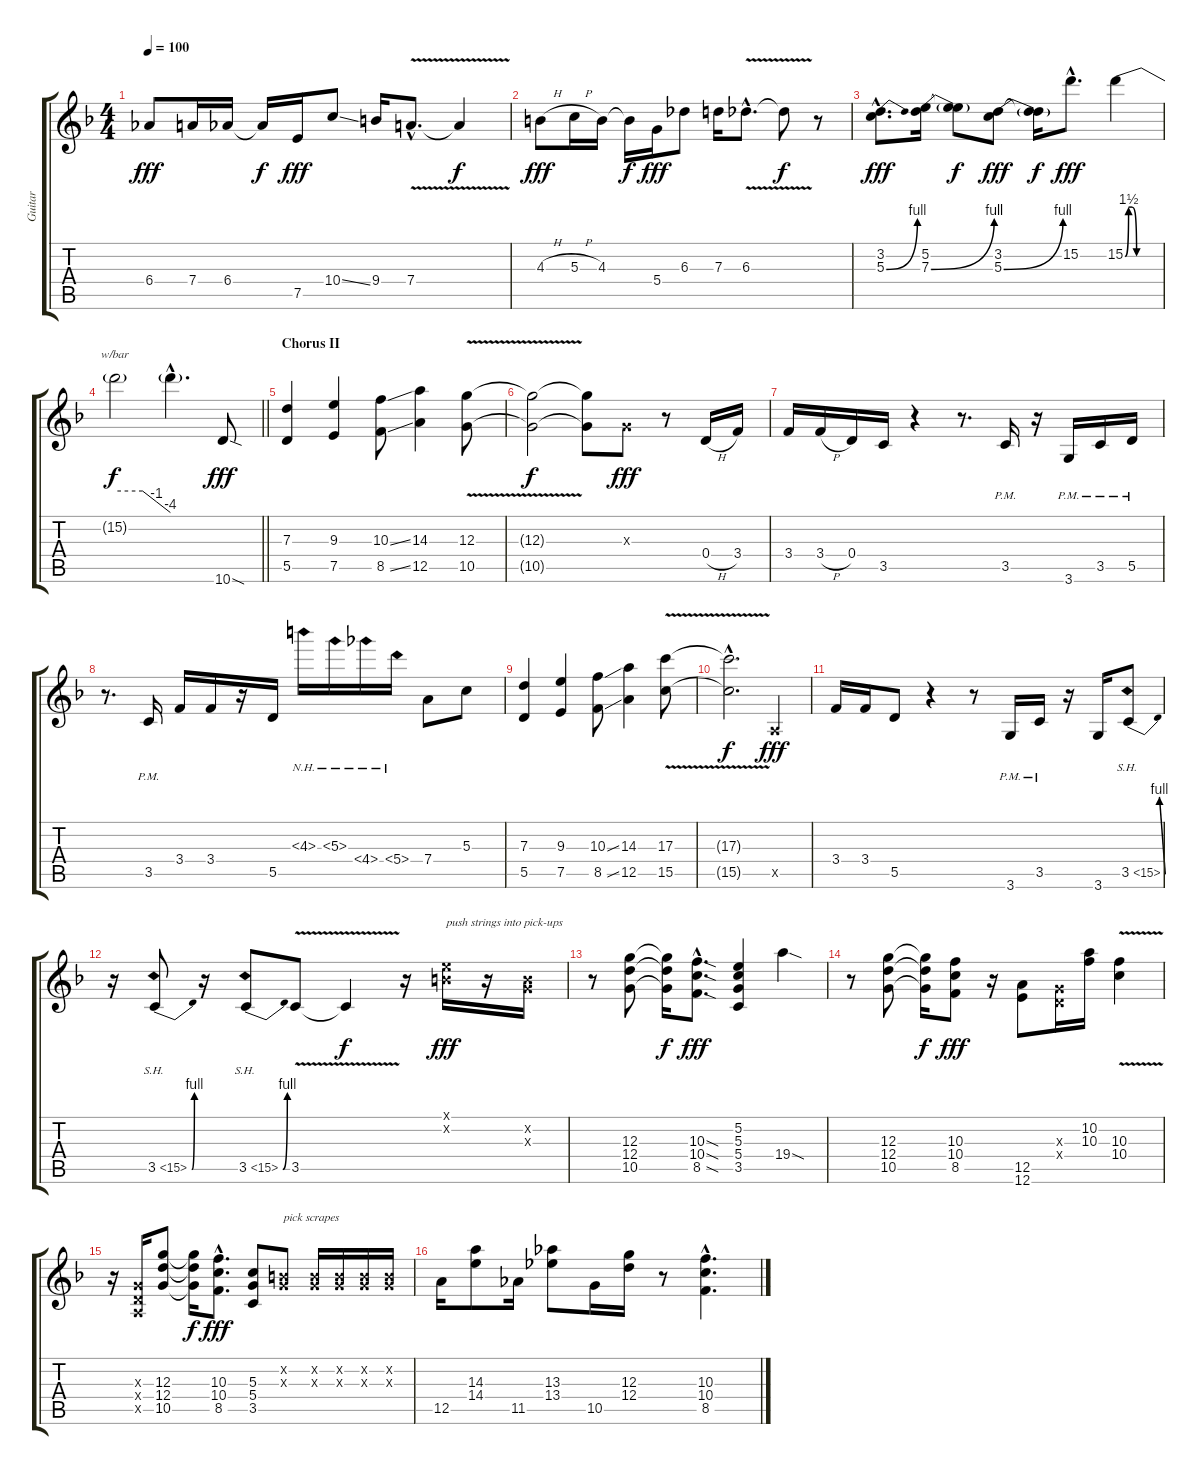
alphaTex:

\track ("Guitar" "Guitar") {instrument distortionguitar}
\staff {score tabs}
\tuning (E4 B3 G3 D3 A2 E2) {hide}
\ts (4 4)
\tempo 100
\clef g2
\ks f
6.4.8{dy fff} 7.4.16 6.4.16 6.4{t}.16{dy f} 7.5.16{dy fff} 10.4{ss}.8 9.4.16 7.4{v hac}.8{d} 7.4{t}.4{dy f} |
4.3{h}.8{dy fff} 5.3{h}.16 4.3.16 4.3{t}.16{dy f} 5.4.16{dy fff} 6.3.8 7.3.16 6.3{v hac}.8{d} 6.3{t}.8{dy f} r.8 |
(3.2{hac} 5.3{be (bend 0 0 60 4) hac}).8{d dy fff} (5.2 7.3{be (bend 0 0 60 4)}).16 (5.2{t} 7.3{t}).8{dy f} (3.2 5.3{be (bend 0 0 60 4)}).8{dy fff} (3.2{t} 5.3{t}).16{dy f} 15.2{hac}.8{d dy fff} 15.2{be (custom 0 0 6 6 12 6 20 0 60 0)}.4 |
\barLineRight lightlight
15.2{t}.2{tbe (custom default 0 0 30 0 45 -4 60 -16) dy f} 15.2{hac t}.4{d} 10.6{sod}.8{dy fff} |
\section ("" "Chorus II")
(7.3 5.5).4 (9.3 7.5).4 (10.3{ss} 8.5{ss}).8 (14.3 12.5).4 (12.3{v} 10.5{v}).8 |
(12.3{t} 10.5{t}).2{dy f} (12.3{t} 10.5{t}).8 0.3{x}.8{dy fff} r.8 0.4{h}.16 3.4.16 |
3.4.16 3.4{h}.16 0.4.16 3.5.16 r.4 r.8{d} 3.5{pm}.16 r.16 3.6{pm}.16 3.5{pm}.16 5.5{pm}.16 |
r.8{d} 3.5{pm}.16 3.4.16 3.4.16 r.16 5.5.16 4.3{nh}.16 5.3{nh}.16 4.4{nh}.16 5.4{nh}.16 7.4.8 5.3.8 |
(7.3 5.5).4 (9.3 7.5).4 (10.3{ss} 8.5{ss}).8 (14.3 12.5).4 (17.3{v} 15.5{v}).8 |
(17.3{hac t} 15.5{hac t}).2{d dy f} 0.5{x}.4{dy fff} |
3.4.16 3.4.16 5.5.8 r.4 r.8 3.6{pm}.16 3.5{pm}.16 r.16 3.6.16 3.5{be (bend 0 0 60 4) sh 12}.8 |
r.16 3.5{be (bend 0 0 60 4) sh 12}.8 r.16 3.5{be (bend 0 0 60 4) sh 12}.8 3.5{v}.8 3.5{t}.4{dy f} r.16 (0.1{x} 0.2{x}).16{txt "push strings into pick-ups" dy fff} r.16 (0.2{x} 0.3{x}).16 |
r.8 (12.3 12.4 10.5).8 (12.3{t} 12.4{t} 10.5{t}).16{dy f} (10.3{sod hac} 10.4{sod hac} 8.5{sod hac}).8{d dy fff} (5.2 5.3 5.4 3.5).4 19.4{sod}.4 |
r.8 (12.3 12.4 10.5).8 (12.3{t} 12.4{t} 10.5{t}).16{dy f} (10.3 10.4 8.5).8{dy fff} r.16 (12.5 12.6).8 (0.3{x} 0.4{x}).16 (10.2 10.3).16 (10.3{v} 10.4{v}).4 |
r.16 (0.3{x} 0.4{x} 0.5{x}).16 (12.3 12.4 10.5).8 (12.3{t} 12.4{t} 10.5{t}).16{dy f} (10.3{hac} 10.4{hac} 8.5{hac}).8{d dy fff} (5.3 5.4 3.5).8 (0.2{x} 0.3{x}).8{txt "pick scrapes"} (0.2{x} 0.3{x}).16 (0.2{x} 0.3{x}).16 (0.2{x} 0.3{x}).16 (0.2{x} 0.3{x}).16 |
12.5.16 (14.3 14.4).8 11.5.16 (13.3 13.4).8 10.5.16 (12.3 12.4).16 r.8 (10.3{hac} 10.4{hac} 8.5{hac}).4{d}
